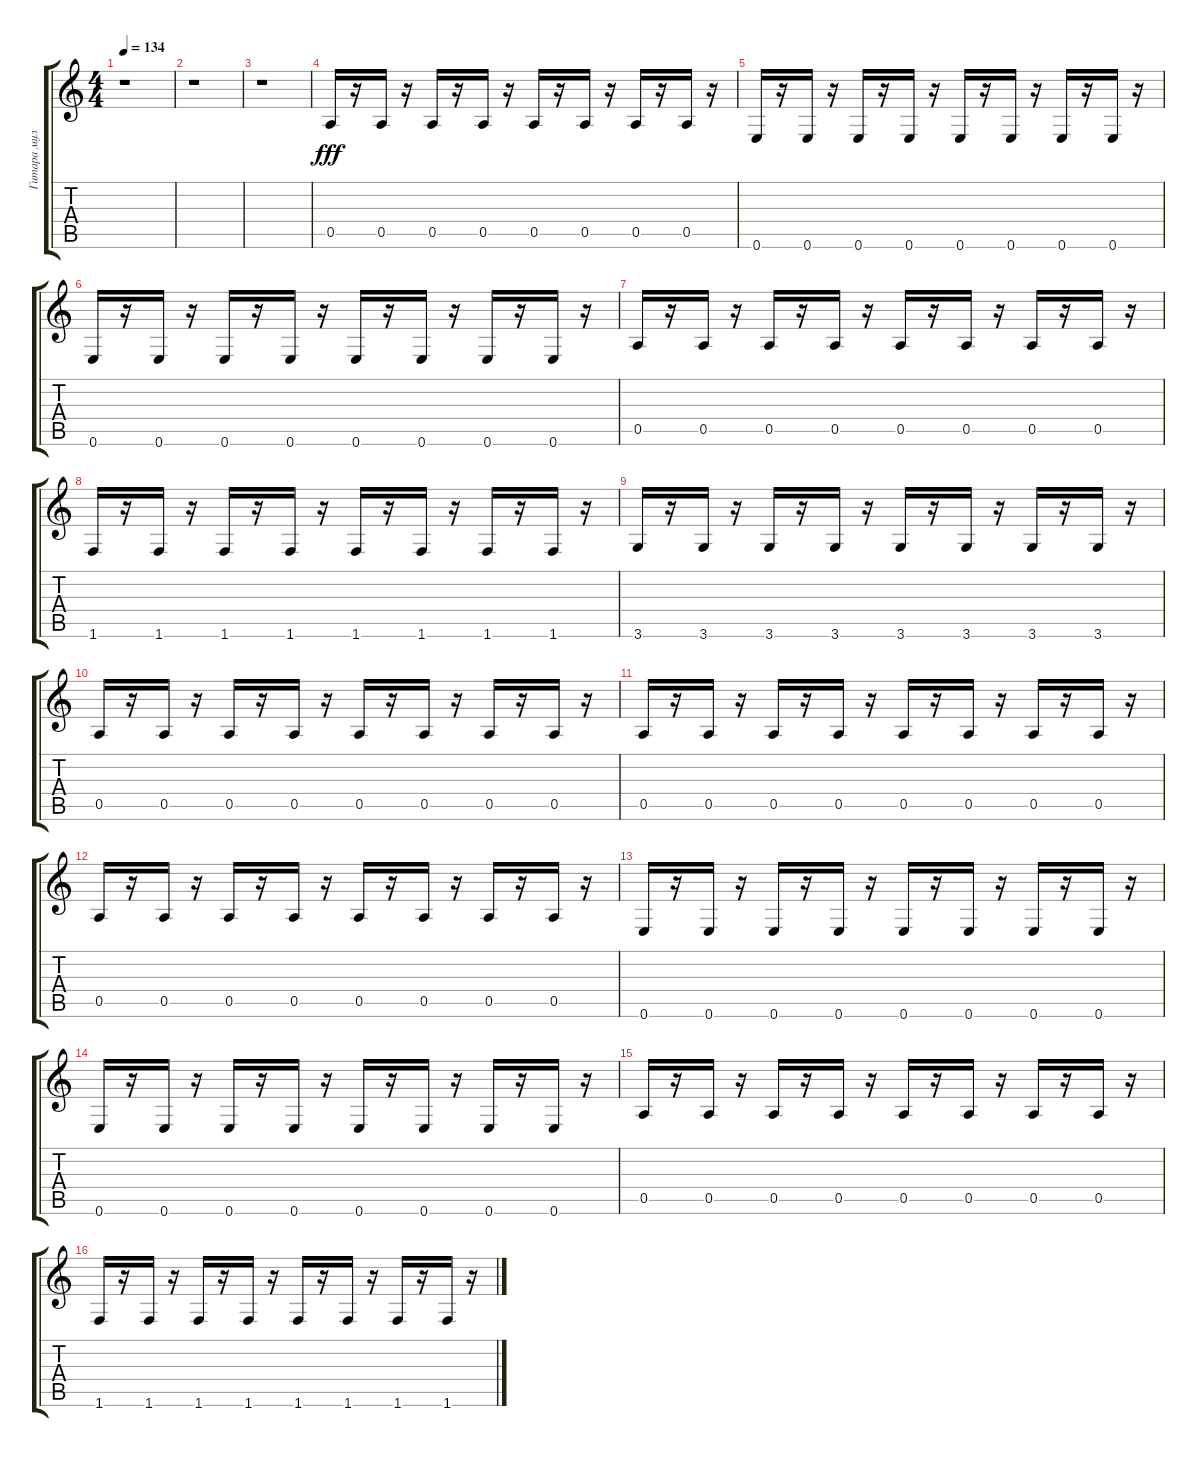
\track ("Гитара мульти" "Гитара мул") {instrument electricguitarmuted}
\staff {score tabs}
\tuning (E4 B3 G3 D3 A2 E2) {hide}
\ts (4 4)
\tempo 134
\clef g2
\ks c
r.1{dy fff} |
r.1 |
r.1 |
0.5.16{volume 11} r.16 0.5.16 r.16 0.5.16 r.16 0.5.16 r.16 0.5.16 r.16 0.5.16 r.16 0.5.16 r.16 0.5.16 r.16 |
0.6.16 r.16 0.6.16 r.16 0.6.16 r.16 0.6.16 r.16 0.6.16 r.16 0.6.16 r.16 0.6.16 r.16 0.6.16 r.16 |
0.6.16 r.16 0.6.16 r.16 0.6.16 r.16 0.6.16 r.16 0.6.16 r.16 0.6.16 r.16 0.6.16 r.16 0.6.16 r.16 |
0.5.16 r.16 0.5.16 r.16 0.5.16 r.16 0.5.16 r.16 0.5.16 r.16 0.5.16 r.16 0.5.16 r.16 0.5.16 r.16 |
1.6.16 r.16 1.6.16 r.16 1.6.16 r.16 1.6.16 r.16 1.6.16 r.16 1.6.16 r.16 1.6.16 r.16 1.6.16 r.16 |
3.6.16 r.16 3.6.16 r.16 3.6.16 r.16 3.6.16 r.16 3.6.16 r.16 3.6.16 r.16 3.6.16 r.16 3.6.16 r.16 |
0.5.16 r.16 0.5.16 r.16 0.5.16 r.16 0.5.16 r.16 0.5.16 r.16 0.5.16 r.16 0.5.16 r.16 0.5.16 r.16 |
0.5.16 r.16 0.5.16 r.16 0.5.16 r.16 0.5.16 r.16 0.5.16 r.16 0.5.16 r.16 0.5.16 r.16 0.5.16 r.16 |
0.5.16 r.16 0.5.16 r.16 0.5.16 r.16 0.5.16 r.16 0.5.16 r.16 0.5.16 r.16 0.5.16 r.16 0.5.16 r.16 |
0.6.16{volume 11} r.16 0.6.16 r.16 0.6.16 r.16 0.6.16 r.16 0.6.16 r.16 0.6.16 r.16 0.6.16 r.16 0.6.16 r.16 |
0.6.16 r.16 0.6.16 r.16 0.6.16 r.16 0.6.16 r.16 0.6.16 r.16 0.6.16 r.16 0.6.16 r.16 0.6.16 r.16 |
0.5.16 r.16 0.5.16 r.16 0.5.16 r.16 0.5.16 r.16 0.5.16 r.16 0.5.16 r.16 0.5.16 r.16 0.5.16 r.16 |
1.6.16 r.16 1.6.16 r.16 1.6.16 r.16 1.6.16 r.16 1.6.16 r.16 1.6.16 r.16 1.6.16 r.16 1.6.16 r.16
